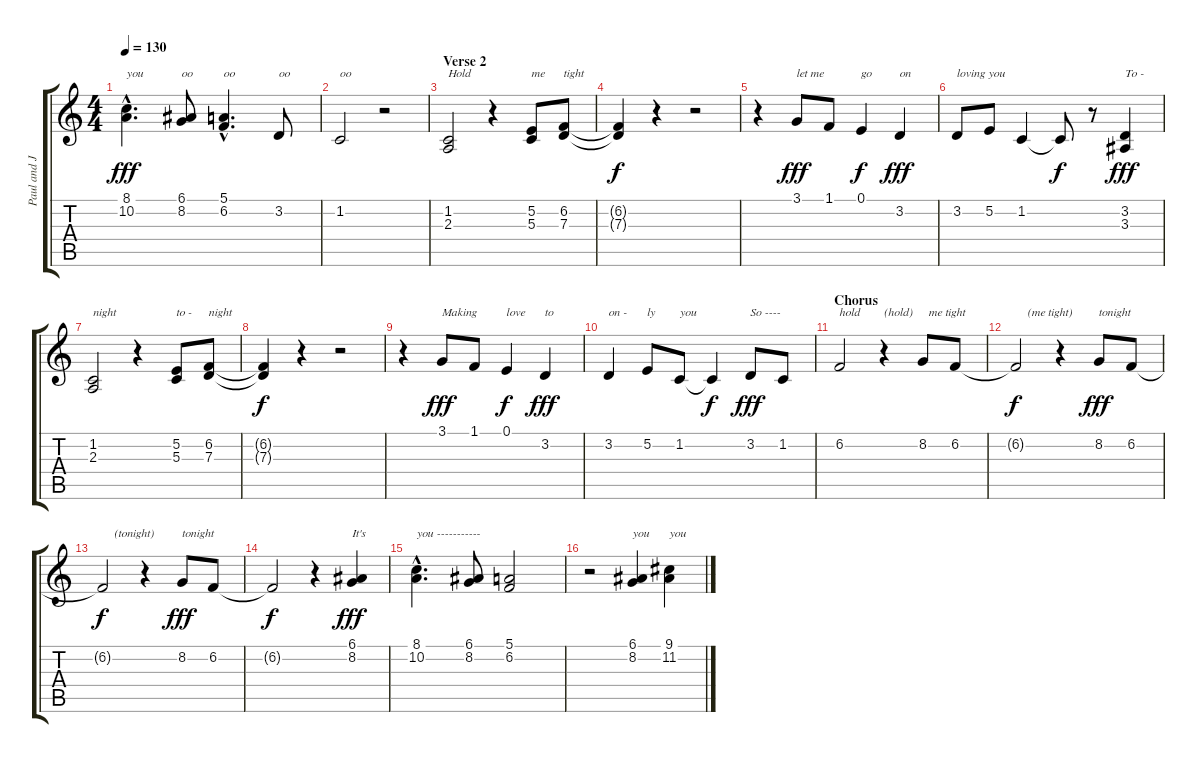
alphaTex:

\track ("Paul and John" "Paul and J") {instrument synthbrass1}
\staff {score tabs}
\tuning (E4 B3 G3 D3 A2 E2) {hide}
\ts (4 4)
\tempo 130
\clef g2
\ks c
(8.1{hac} 10.2{hac}).4{d txt "you" dy fff} (6.1 8.2).8{txt "oo"} (5.1{hac} 6.2{hac}).4{d txt "oo"} 3.2.8{txt "oo"} |
1.2.2{txt "oo"} r.2 |
\section ("" "Verse 2")
(1.2 2.3).2{txt "Hold"} r.4 (5.2 5.3).8{txt "me"} (6.2 7.3).8{txt "tight"} |
(6.2{t} 7.3{t}).4{dy f} r.4 r.2 |
r.4 3.1.8{txt "let me" dy fff} 1.1.8 0.1.4{txt "go" dy f} 3.2.4{txt "on" dy fff} |
3.2.8{txt "loving you"} 5.2.8 1.2.4 1.2{t}.8{dy f} r.8 (3.2 3.3).4{txt "To -" dy fff} |
(1.2 2.3).2{txt "night"} r.4 (5.2 5.3).8{txt "to -"} (6.2 7.3).8{txt "night"} |
(6.2{t} 7.3{t}).4{dy f} r.4 r.2 |
r.4 3.1.8{txt "Making" dy fff} 1.1.8 0.1.4{txt "love" dy f} 3.2.4{txt "to" dy fff} |
3.2.4{txt "on -"} 5.2.8{txt "ly "} 1.2.8{txt "you"} 1.2{t}.4{dy f} 3.2.8{txt "So ----" dy fff} 1.2.8 |
\section ("" "Chorus")
6.2.2{txt "hold"} r.4{txt "(hold)"} 8.2.8{txt "  me tight"} 6.2.8 |
6.2{t}.2{txt "    (me tight)" dy f} r.4 8.2.8{txt "tonight" dy fff} 6.2.8 |
6.2{t}.2{txt "    (tonight)" dy f} r.4 8.2.8{txt "tonight" dy fff} 6.2.8 |
6.2{t}.2{dy f} r.4 (6.1 8.2).4{txt "It's" dy fff} |
(8.1{hac} 10.2{hac}).4{d txt "you -----------"} (6.1 8.2).8 (5.1 6.2).2 |
r.2 (6.1 8.2).4{txt "you"} (9.1 11.2).4{txt "you"}
